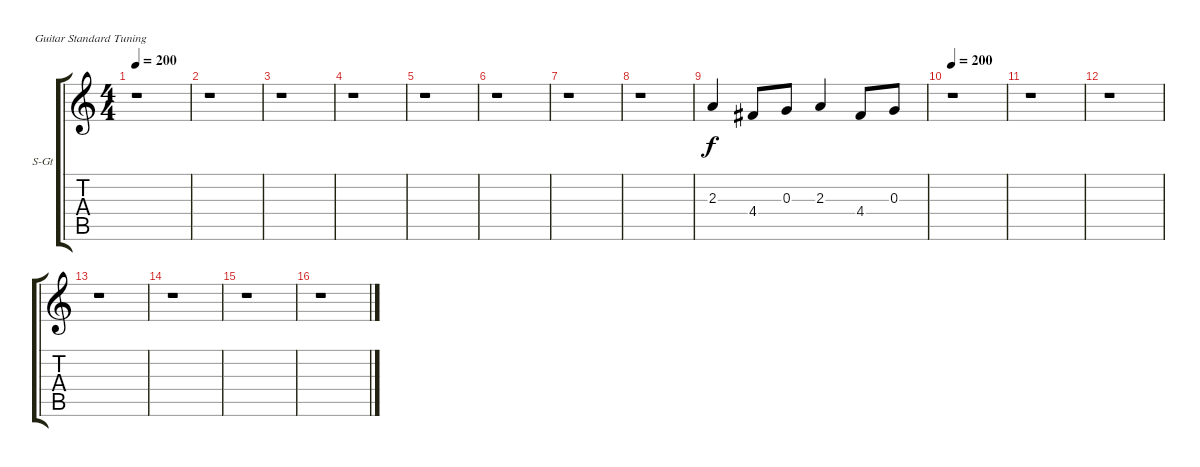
\bracketExtendMode groupsimilarinstruments
\firstSystemTrackNameOrientation horizontal
\otherSystemsTrackNameOrientation horizontal
\track ("Violín" "S-Gt") {instrument violin}
\staff {score tabs}
\tuning (E4 B3 G3 D3 A2 E2)
\displaytranspose 12
\ts (4 4)
\tempo 200
\clef g2
\ks c
r.1{dy f} |
r.1 |
r.1 |
r.1 |
r.1 |
r.1 |
r.1 |
r.1 |
2.3.4 4.4.8 0.3.8 2.3.4 4.4.8 0.3.8 |
\tempo 200
r.1 |
r.1 |
r.1 |
r.1 |
r.1 |
r.1 |
r.1
